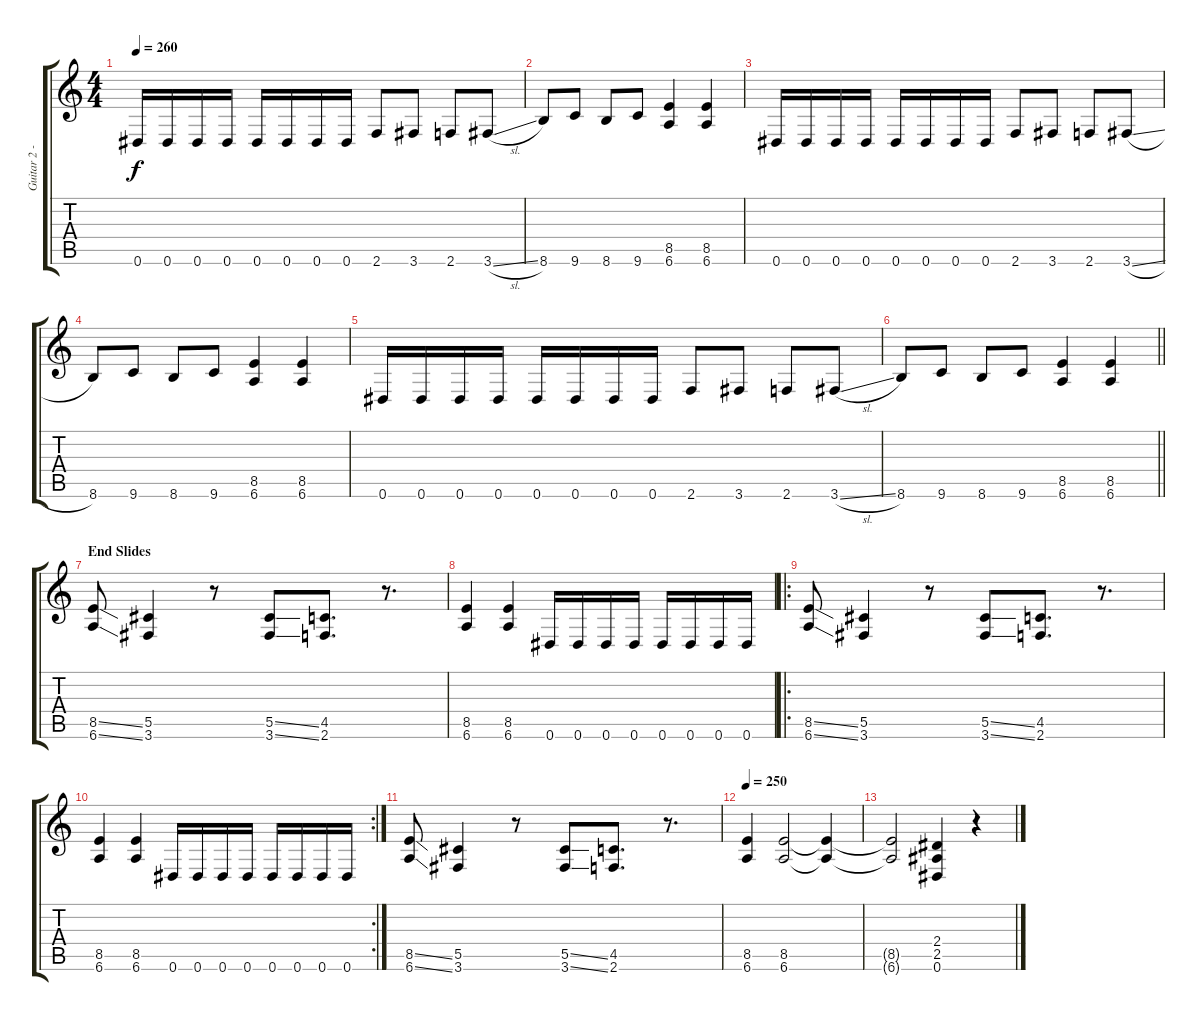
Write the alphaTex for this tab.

\track ("Guitar 2 - Jack Owen" "Guitar 2 -") {instrument distortionguitar}
\staff {score tabs}
\tuning (Eb4 Bb3 Gb3 Db3 Ab2 Eb2) {hide}
\ts (4 4)
\tempo 260
\clef g2
\ks c
0.6.16{dy f} 0.6.16 0.6.16 0.6.16 0.6.16 0.6.16 0.6.16 0.6.16 2.6.8 3.6.8 2.6.8 3.6{sl}.8 |
8.6.8 9.6.8 8.6.8 9.6.8 (8.5 6.6).4 (8.5 6.6).4 |
0.6.16 0.6.16 0.6.16 0.6.16 0.6.16 0.6.16 0.6.16 0.6.16 2.6.8 3.6.8 2.6.8 3.6{sl}.8 |
8.6.8 9.6.8 8.6.8 9.6.8 (8.5 6.6).4 (8.5 6.6).4 |
0.6.16 0.6.16 0.6.16 0.6.16 0.6.16 0.6.16 0.6.16 0.6.16 2.6.8 3.6.8 2.6.8 3.6{sl}.8 |
\barLineRight lightlight
8.6.8 9.6.8 8.6.8 9.6.8 (8.5 6.6).4 (8.5 6.6).4 |
\section ("" "End Slides")
(8.5{ss} 6.6{ss}).8 (5.5 3.6).4 r.8 (5.5{ss} 3.6{ss}).8 (4.5 2.6).8{d} r.8{d} |
(8.5 6.6).4 (8.5 6.6).4 0.6.16 0.6.16 0.6.16 0.6.16 0.6.16 0.6.16 0.6.16 0.6.16 |
\ro
(8.5{ss} 6.6{ss}).8 (5.5 3.6).4 r.8 (5.5{ss} 3.6{ss}).8 (4.5 2.6).8{d} r.8{d} |
\rc 2
(8.5 6.6).4 (8.5 6.6).4 0.6.16 0.6.16 0.6.16 0.6.16 0.6.16 0.6.16 0.6.16 0.6.16 |
(8.5{ss} 6.6{ss}).8 (5.5 3.6).4 r.8 (5.5{ss} 3.6{ss}).8 (4.5 2.6).8{d} r.8{d} |
\tempo 250
(8.5 6.6).4 (8.5 6.6).2 (8.5{t} 6.6{t}).4 |
(8.5{t} 6.6{t}).2 (2.4 2.5 0.6).4 r.4
